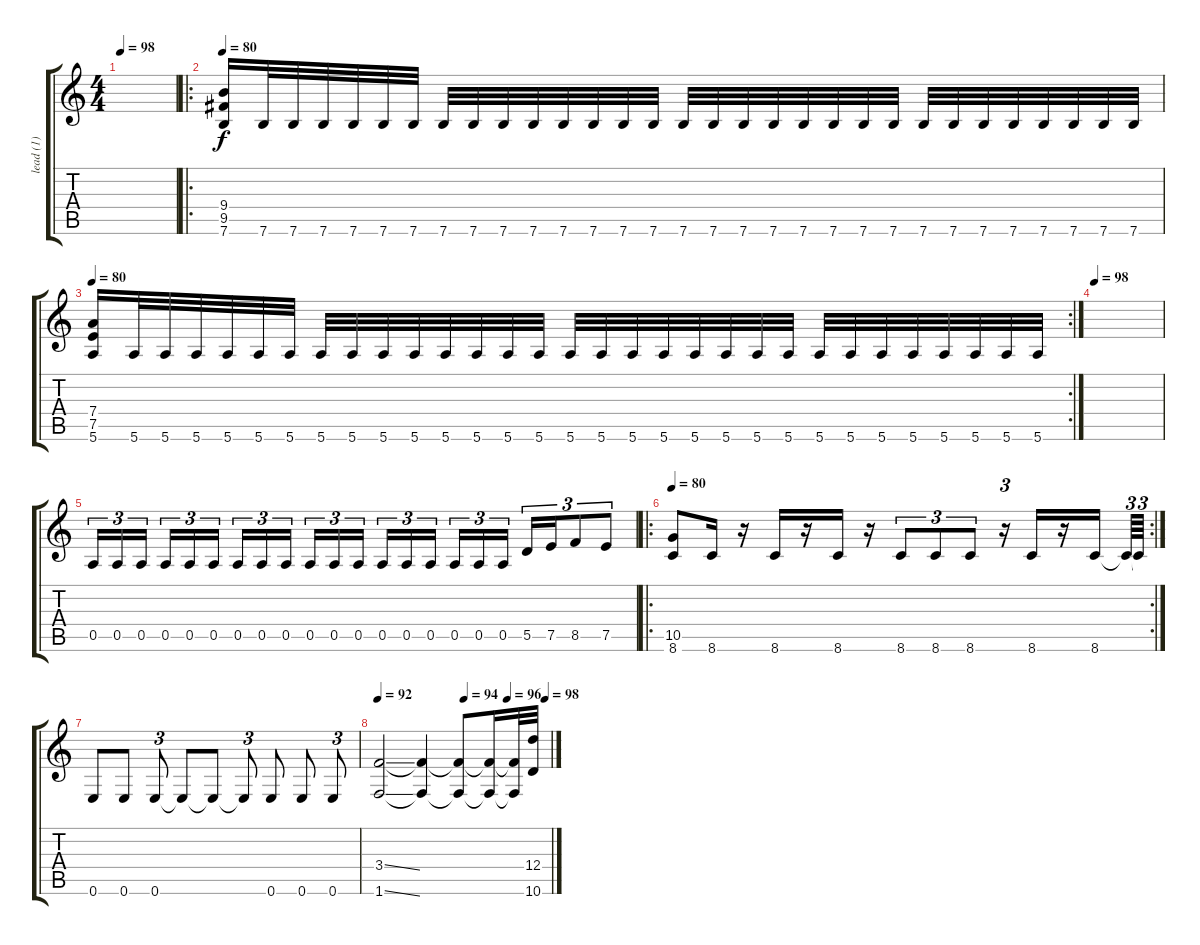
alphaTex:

\track ("lead (1)" "lead (1)") {instrument distortionguitar}
\staff {score tabs}
\tuning (E4 B3 G3 D3 A2 E2) {hide}
\ts (4 4)
\tempo 98
\clef g2
\ks c
|
\ro
\tempo 80
(9.4 9.5 7.6).16 7.6.32 7.6.32 7.6.32 7.6.32 7.6.32 7.6.32 7.6.32 7.6.32 7.6.32 7.6.32 7.6.32 7.6.32 7.6.32 7.6.32 7.6.32 7.6.32 7.6.32 7.6.32 7.6.32 7.6.32 7.6.32 7.6.32 7.6.32 7.6.32 7.6.32 7.6.32 7.6.32 7.6.32 7.6.32 7.6.32 |
\rc 2
\tempo 80
(7.4 7.5 5.6).16 5.6.32 5.6.32 5.6.32 5.6.32 5.6.32 5.6.32 5.6.32 5.6.32 5.6.32 5.6.32 5.6.32 5.6.32 5.6.32 5.6.32 5.6.32 5.6.32 5.6.32 5.6.32 5.6.32 5.6.32 5.6.32 5.6.32 5.6.32 5.6.32 5.6.32 5.6.32 5.6.32 5.6.32 5.6.32 5.6.32 |
\tempo 98
|
0.5.16{tu (3 2)} 0.5.16{tu (3 2)} 0.5.16{tu (3 2)} 0.5.16{tu (3 2)} 0.5.16{tu (3 2)} 0.5.16{tu (3 2)} 0.5.16{tu (3 2)} 0.5.16{tu (3 2)} 0.5.16{tu (3 2)} 0.5.16{tu (3 2)} 0.5.16{tu (3 2)} 0.5.16{tu (3 2)} 0.5.16{tu (3 2)} 0.5.16{tu (3 2)} 0.5.16{tu (3 2)} 0.5.16{tu (3 2)} 0.5.16{tu (3 2)} 0.5.16{tu (3 2)} 5.5.16{tu (3 2)} 7.5.16{tu (3 2)} 8.5.8{tu (3 2)} 7.5.8{tu (3 2)} |
\ro
\rc 2
\tempo 80
(10.5 8.6).8 8.6.16 r.16 8.6.16 r.16 8.6.16 r.16 8.6.8{tu (3 2)} 8.6.8{tu (3 2)} 8.6.8{tu (3 2)} r.16{tu (3 2)} 8.6.16 r.16 8.6.16 8.6{t}.64{tu (3 2)} 8.6{t}.64{tu (3 2)} |
0.6.8 0.6.8 0.6.8{tu (3 2)} 0.6{t}.8 0.6{t}.8 0.6{t}.8{tu (3 2)} 0.6.8 0.6.8 0.6.8{tu (3 2)} |
\tempo 92
\tempo (94 0.5)
\tempo (96 0.75)
\tempo (98 0.96875)
(3.4{ss} 1.6{ss}).2 (3.4{t} 1.6{t}).4 (3.4{t} 1.6{t}).8 (3.4{t} 1.6{t}).16 (3.4{t} 1.6{t}).32 (12.4 10.6).32
